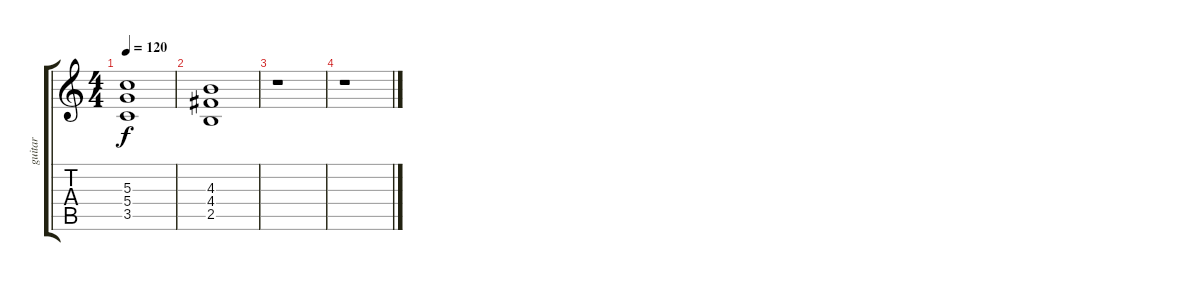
\track ("guitar" "guitar") {instrument acousticguitarsteel}
\staff {score tabs}
\tuning (E4 B3 G3 D3 A2 E2) {hide}
\ts (4 4)
\tempo 120
\clef g2
\ks c
(5.3 5.4 3.5).1{dy f} |
(4.3 4.4 2.5).1 |
r.1 |
r.1
